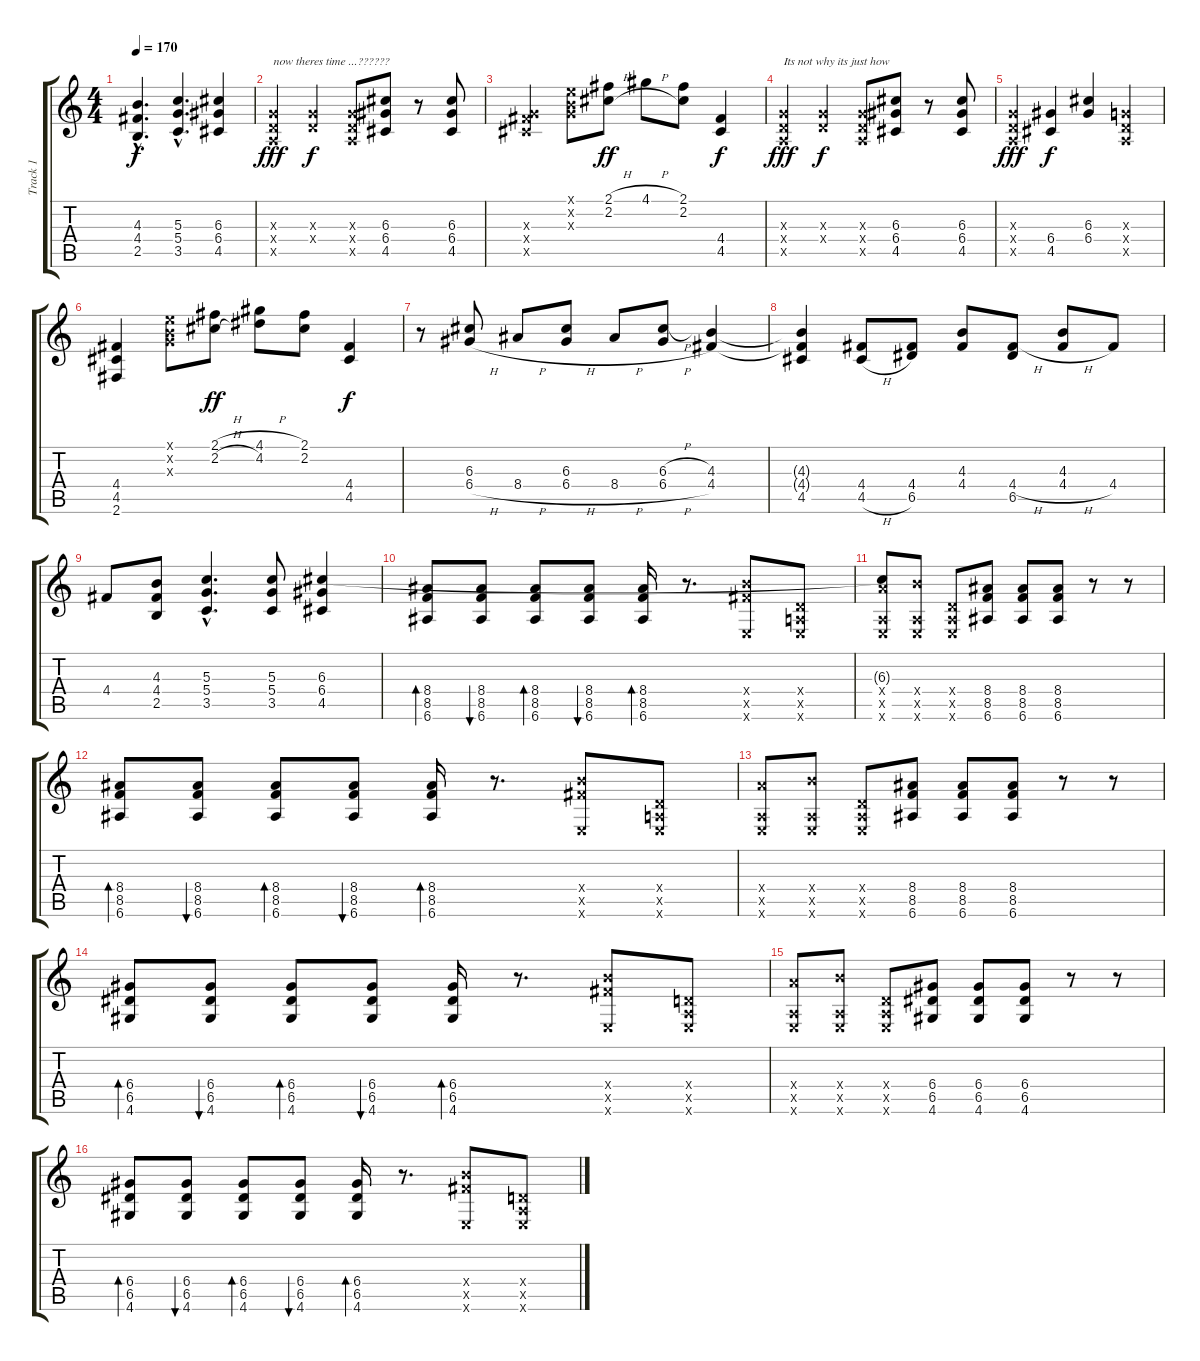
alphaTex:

\track ("Track 1" "Track 1") {instrument electricguitarjazz}
\staff {score tabs}
\tuning (E4 B3 G3 D3 A2 E2) {hide}
\ts (4 4)
\tempo 170
\clef g2
\ks c
(4.3{hac} 4.4{hac} 2.5{hac}).4{d dy f} (5.3{hac} 5.4{hac} 3.5{hac}).4{d} (6.3 6.4 4.5).4 |
(0.3{x} 0.4{x} 0.5{x}).4{txt "now theres time ...??????" dy fff volume 16} (0.3{x} 0.4{x}).4{dy f volume 16} (0.3{x} 0.4{x} 0.5{x}).8 (6.3 6.4 4.5).8 r.8 (6.3 6.4 4.5).8 |
(0.3{x} 4.4{x} 4.5{x}).4 (0.1{x} 0.2{x} 0.3{x}).8 (2.1{h} 2.2{h}).8{dy ff} 4.1{h}.8 (2.1 2.2).8 (4.4 4.5).4{dy f} |
(0.3{x} 0.4{x} 0.5{x}).4{txt "Its not why its just how" dy fff volume 16} (0.3{x} 0.4{x}).4{dy f volume 16} (0.3{x} 0.4{x} 0.5{x}).8 (6.3 6.4 4.5).8 r.8 (6.3 6.4 4.5).8 |
(0.3{x} 0.4{x} 0.5{x}).4{dy fff volume 16} (6.4 4.5).4{dy f volume 16} (6.3 6.4).4 (0.3{x} 0.4{x} 0.5{x}).4{volume 16} |
(4.4 4.5 2.6).4 (0.1{x} 0.2{x} 0.3{x}).8 (2.1{h} 2.2{h}).8{dy ff} (4.1{h} 4.2).8 (2.1 2.2).8 (4.4 4.5).4{dy f} |
r.8 (6.3 6.4{h}).8 8.4{h}.8 (6.3 6.4{h}).8 8.4{h}.8 (6.3{h} 6.4{h}).8 (4.3 4.4).4 |
(4.3{t} 4.4{t} 4.5).4 (4.4 4.5{h}).8 (4.4 6.5).8 (4.3 4.4).8 (4.4{h} 6.5).8 (4.3 4.4{h}).8 4.4.8 |
4.4.8 (4.3 4.4 2.5).8 (5.3{hac} 5.4{hac} 3.5{hac}).4{d} (5.3 5.4 3.5).8 (6.3 6.4 4.5).4 |
(8.4 8.5 6.6).8{bd 30} (8.4 8.5 6.6).8{bu 30} (8.4 8.5 6.6).8{bd 30} (8.4 8.5 6.6).8{bu 30} (8.4 8.5 6.6).16{bd 30} r.8{d} (9.4{x} 9.5{x} 0.6{x}).8 (0.4{x} 0.5{x} 0.6{x}).8 |
(6.3{t} 7.4{x} 0.5{x} 0.6{x}).8 (9.4{x} 0.5{x} 0.6{x}).8 (0.4{x} 0.5{x} 0.6{x}).8 (8.4 8.5 6.6).8 (8.4 8.5 6.6).8 (8.4 8.5 6.6).8 r.8 r.8 |
(8.4 8.5 6.6).8{bd 30} (8.4 8.5 6.6).8{bu 30} (8.4 8.5 6.6).8{bd 30} (8.4 8.5 6.6).8{bu 30} (8.4 8.5 6.6).16{bd 30} r.8{d} (9.4{x} 9.5{x} 0.6{x}).8 (0.4{x} 0.5{x} 0.6{x}).8 |
(7.4{x} 0.5{x} 0.6{x}).8 (9.4{x} 0.5{x} 0.6{x}).8 (0.4{x} 0.5{x} 0.6{x}).8 (8.4 8.5 6.6).8 (8.4 8.5 6.6).8 (8.4 8.5 6.6).8 r.8 r.8 |
(6.4 6.5 4.6).8{bd 30} (6.4 6.5 4.6).8{bu 30} (6.4 6.5 4.6).8{bd 30} (6.4 6.5 4.6).8{bu 30} (6.4 6.5 4.6).16{bd 30} r.8{d} (9.4{x} 9.5{x} 0.6{x}).8 (0.4{x} 0.5{x} 0.6{x}).8 |
(7.4{x} 0.5{x} 0.6{x}).8 (9.4{x} 0.5{x} 0.6{x}).8 (0.4{x} 0.5{x} 0.6{x}).8 (6.4 6.5 4.6).8 (6.4 6.5 4.6).8 (6.4 6.5 4.6).8 r.8 r.8 |
(6.4 6.5 4.6).8{bd 30} (6.4 6.5 4.6).8{bu 30} (6.4 6.5 4.6).8{bd 30} (6.4 6.5 4.6).8{bu 30} (6.4 6.5 4.6).16{bd 30} r.8{d} (9.4{x} 9.5{x} 0.6{x}).8 (0.4{x} 0.5{x} 0.6{x}).8
